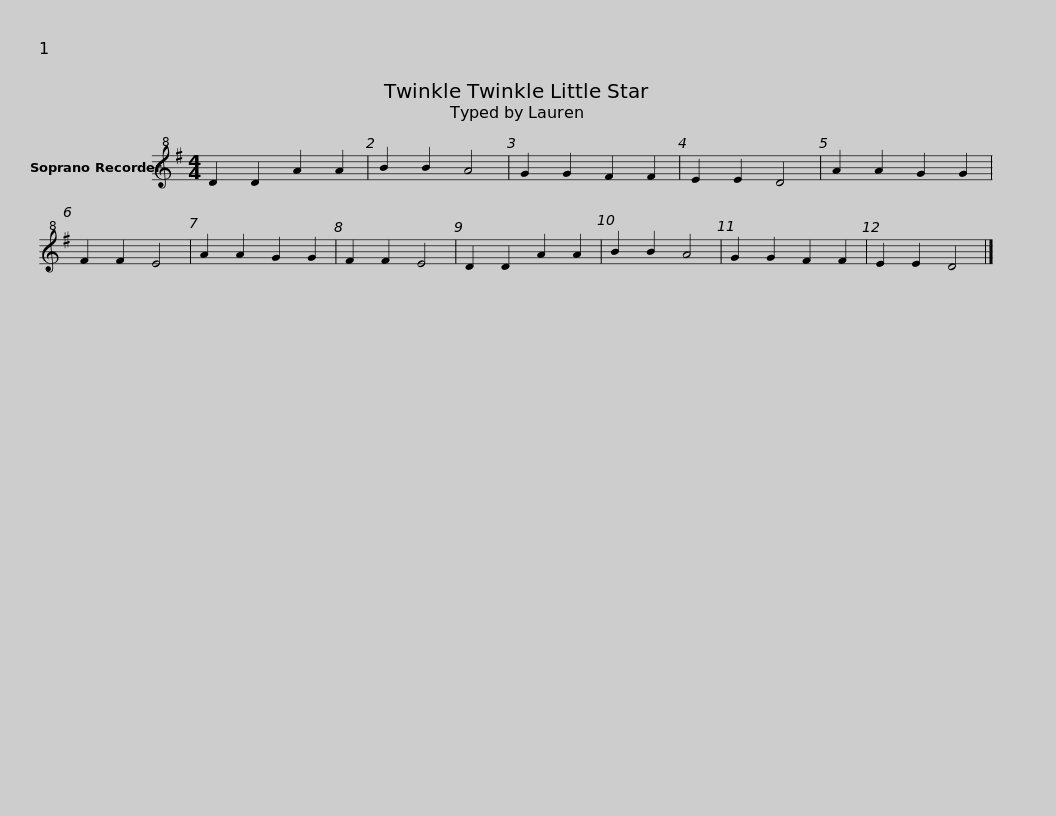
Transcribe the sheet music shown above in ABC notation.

X:1
L:1/8
M:4/4
I:linebreak $
K:G
V:1 treble+8
V:1
 D2 D2 A2 A2 | B2 B2 A4 | G2 G2 F2 F2 | E2 E2 D4 |$ A2 A2 G2 G2 | %5
 F2 F2 E4 | A2 A2 G2 G2 | F2 F2 E4 |$ D2 D2 A2 A2 | B2 B2 A4 | %10
 G2 G2 F2 F2 | E2 E2 D4 |] %12
